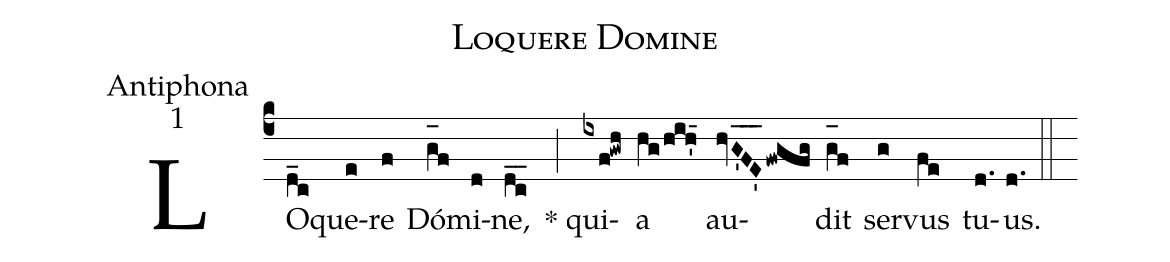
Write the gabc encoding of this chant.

name:Loquere Domine;
office-part:Antiphona;
mode:1;
%%
(c4) LO(d_c)que(e)re(f) Dó(g_[oh:h]f)mi(d)ne,(dc__) (;) * qui(ixf!gwh)a(hg/hih'_15) au(hvG'_[oh:h]F_[oh:h]E'_[oh:h]fwgfg)dit(g_[oh:h]f) ser(g)vus(fe) tu(d.)us.(d.) (::)
